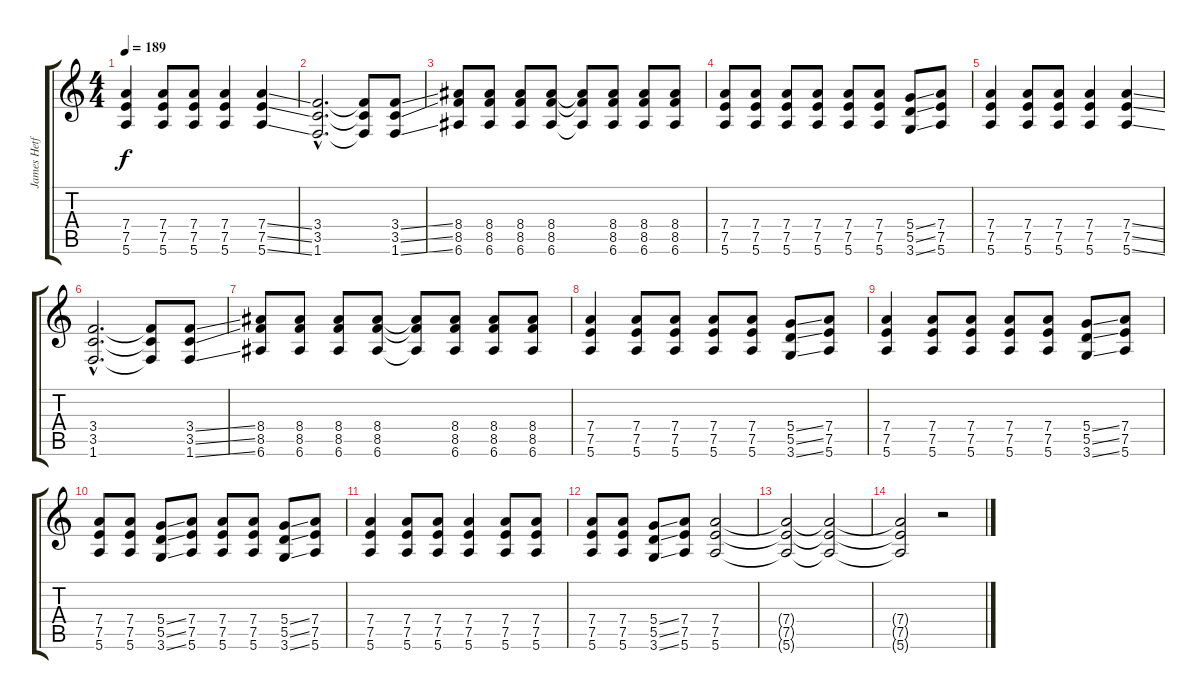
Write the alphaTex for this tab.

\track ("James Hetfield (Ov. Gtr)" "James Hetf") {instrument overdrivenguitar}
\staff {score tabs}
\tuning (E4 B3 G3 D3 A2 E2) {hide}
\ts (4 4)
\tempo 189
\clef g2
\ks c
(7.4 7.5 5.6).4{dy f} (7.4 7.5 5.6).8 (7.4 7.5 5.6).8 (7.4 7.5 5.6).4 (7.4{ss} 7.5{ss} 5.6{ss}).4 |
(3.4{hac} 3.5{hac} 1.6{hac}).2{d} (3.4{t} 3.5{t} 1.6{t}).8 (3.4{ss} 3.5{ss} 1.6{ss}).8 |
(8.4 8.5 6.6).8 (8.4 8.5 6.6).8 (8.4 8.5 6.6).8 (8.4 8.5 6.6).8 (8.4{t} 8.5{t} 6.6{t}).8 (8.4 8.5 6.6).8 (8.4 8.5 6.6).8 (8.4 8.5 6.6).8 |
(7.4 7.5 5.6).8 (7.4 7.5 5.6).8 (7.4 7.5 5.6).8 (7.4 7.5 5.6).8 (7.4 7.5 5.6).8 (7.4 7.5 5.6).8 (5.4{ss} 5.5{ss} 3.6{ss}).8 (7.4 7.5 5.6).8 |
(7.4 7.5 5.6).4 (7.4 7.5 5.6).8 (7.4 7.5 5.6).8 (7.4 7.5 5.6).4 (7.4{ss} 7.5{ss} 5.6{ss}).4 |
(3.4{hac} 3.5{hac} 1.6{hac}).2{d} (3.4{t} 3.5{t} 1.6{t}).8 (3.4{ss} 3.5{ss} 1.6{ss}).8 |
(8.4 8.5 6.6).8 (8.4 8.5 6.6).8 (8.4 8.5 6.6).8 (8.4 8.5 6.6).8 (8.4{t} 8.5{t} 6.6{t}).8 (8.4 8.5 6.6).8 (8.4 8.5 6.6).8 (8.4 8.5 6.6).8 |
(7.4 7.5 5.6).4 (7.4 7.5 5.6).8 (7.4 7.5 5.6).8 (7.4 7.5 5.6).8 (7.4 7.5 5.6).8 (5.4{ss} 5.5{ss} 3.6{ss}).8 (7.4 7.5 5.6).8 |
(7.4 7.5 5.6).4 (7.4 7.5 5.6).8 (7.4 7.5 5.6).8 (7.4 7.5 5.6).8 (7.4 7.5 5.6).8 (5.4{ss} 5.5{ss} 3.6{ss}).8 (7.4 7.5 5.6).8 |
(7.4 7.5 5.6).8 (7.4 7.5 5.6).8 (5.4{ss} 5.5{ss} 3.6{ss}).8 (7.4 7.5 5.6).8 (7.4 7.5 5.6).8 (7.4 7.5 5.6).8 (5.4{ss} 5.5{ss} 3.6{ss}).8 (7.4 7.5 5.6).8 |
(7.4 7.5 5.6).4 (7.4 7.5 5.6).8 (7.4 7.5 5.6).8 (7.4 7.5 5.6).4 (7.4 7.5 5.6).8 (7.4 7.5 5.6).8 |
(7.4 7.5 5.6).8 (7.4 7.5 5.6).8 (5.4{ss} 5.5{ss} 3.6{ss}).8 (7.4 7.5 5.6).8 (7.4 7.5 5.6).2 |
(7.4{t} 7.5{t} 5.6{t}).2 (7.4{t} 7.5{t} 5.6{t}).2 |
(7.4{t} 7.5{t} 5.6{t}).2 r.2
